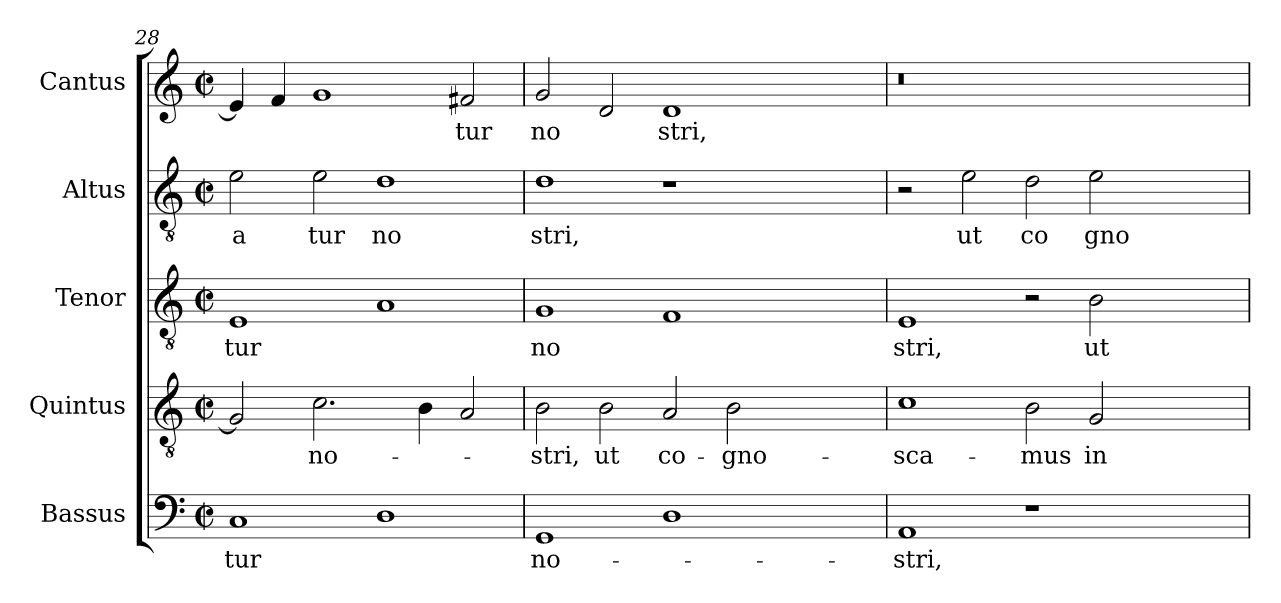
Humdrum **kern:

**kern	**text	**kern	**text	**kern	**text	**kern	**text	**kern	**text
*part5	*part5	*part4	*part4	*part3	*part3	*part2	*part2	*part1	*part1
*staff5	*staff5	*staff4	*staff4	*staff3	*staff3	*staff2	*staff2	*staff1	*staff1
*I"Bassus	*	*I"Quintus	*	*I"Tenor	*	*I"Altus	*	*I"Cantus	*
*clefF4	*	*clefGv2	*	*clefGv2	*	*clefGv2	*	*clefG2	*
*M2/2	*	*M2/2	*	*M2/2	*	*M2/2	*	*M2/2	*
*met(c|)	*	*met(c|)	*	*met(c|)	*	*met(c|)	*	*met(c|)	*
=28	=28	=28	=28	=28	=28	=28	=28	=28	=28
!	!LO:LY:b:cj	!	!	!	!LO:LY:b:cj	!	!LO:LY:b:cj	!	!
1C	-tur	2G/]	.	1E	tur	2e\	a	4e/]	.
.	.	.	.	.	.	.	.	4f/	.
!	!	!	!LO:LY:b:cj	!	!	!	!LO:LY:b:cj	!	!
.	.	2.c\	no-	.	.	2e\	tur	1g	.
!	!	!	!	!	!	!	!LO:LY:b:cj	!	!
1D	.	.	.	1A	.	1d	no	.	.
.	.	4B\	.	.	.	.	.	.	.
!	!	!	!	!	!	!	!	!	!LO:LY:b:cj
.	.	2A/	.	.	.	.	.	2f#X/	tur
=29	=29	=29	=29	=29	=29	=29	=29	=29	=29
!	!LO:LY:b:cj	!	!LO:LY:b:cj	!	!LO:LY:b:cj	!	!LO:LY:b:cj	!	!LO:LY:b:cj
1GG	no-	2B\	-stri,	1G	no	1d	stri,	2g/	no
!	!	!	!LO:LY:b:cj	!	!	!	!	!	!
.	.	2B\	ut	.	.	.	.	2d/	.
!	!	!	!LO:LY:b:cj	!	!	!LO:N:vis=1	!	!	!LO:LY:b:cj
1D	.	2A/	co-	1F	.	0r	.	1d	stri,
!	!	!	!LO:LY:b:cj	!	!	!	!	!	!
.	.	2B\	-gno-	.	.	.	.	.	.
1ryy	.	1ryy	.	1ryy	.	.	.	1ryy	.
=30	=30	=30	=30	=30	=30	=30	=30	=30	=30
!	!LO:LY:b:cj	!	!LO:LY:b:cj	!	!LO:LY:b:cj	!	!	!	!
1AA	-stri,	1c	-sca-	1E	stri,	2r	.	0r	.
!	!	!	!	!	!	!	!LO:LY:b:cj	!	!
.	.	.	.	.	.	2e\	ut	.	.
!LO:N:vis=1	!	!	!LO:LY:b:cj	!	!	!	!LO:LY:b:cj	!	!
0r	.	2B\	-mus	2r	.	2d\	co	.	.
!	!	!	!LO:LY:b:cj	!	!LO:LY:b:cj	!	!LO:LY:b:cj	!	!
.	.	2G/	in	2B\	ut	2e\	gno	.	.
.	.	1ryy	.	1ryy	.	1ryy	.	1ryy	.
=	=	=	=	=	=	=	=	=	=
*-	*-	*-	*-	*-	*-	*-	*-	*-	*-
